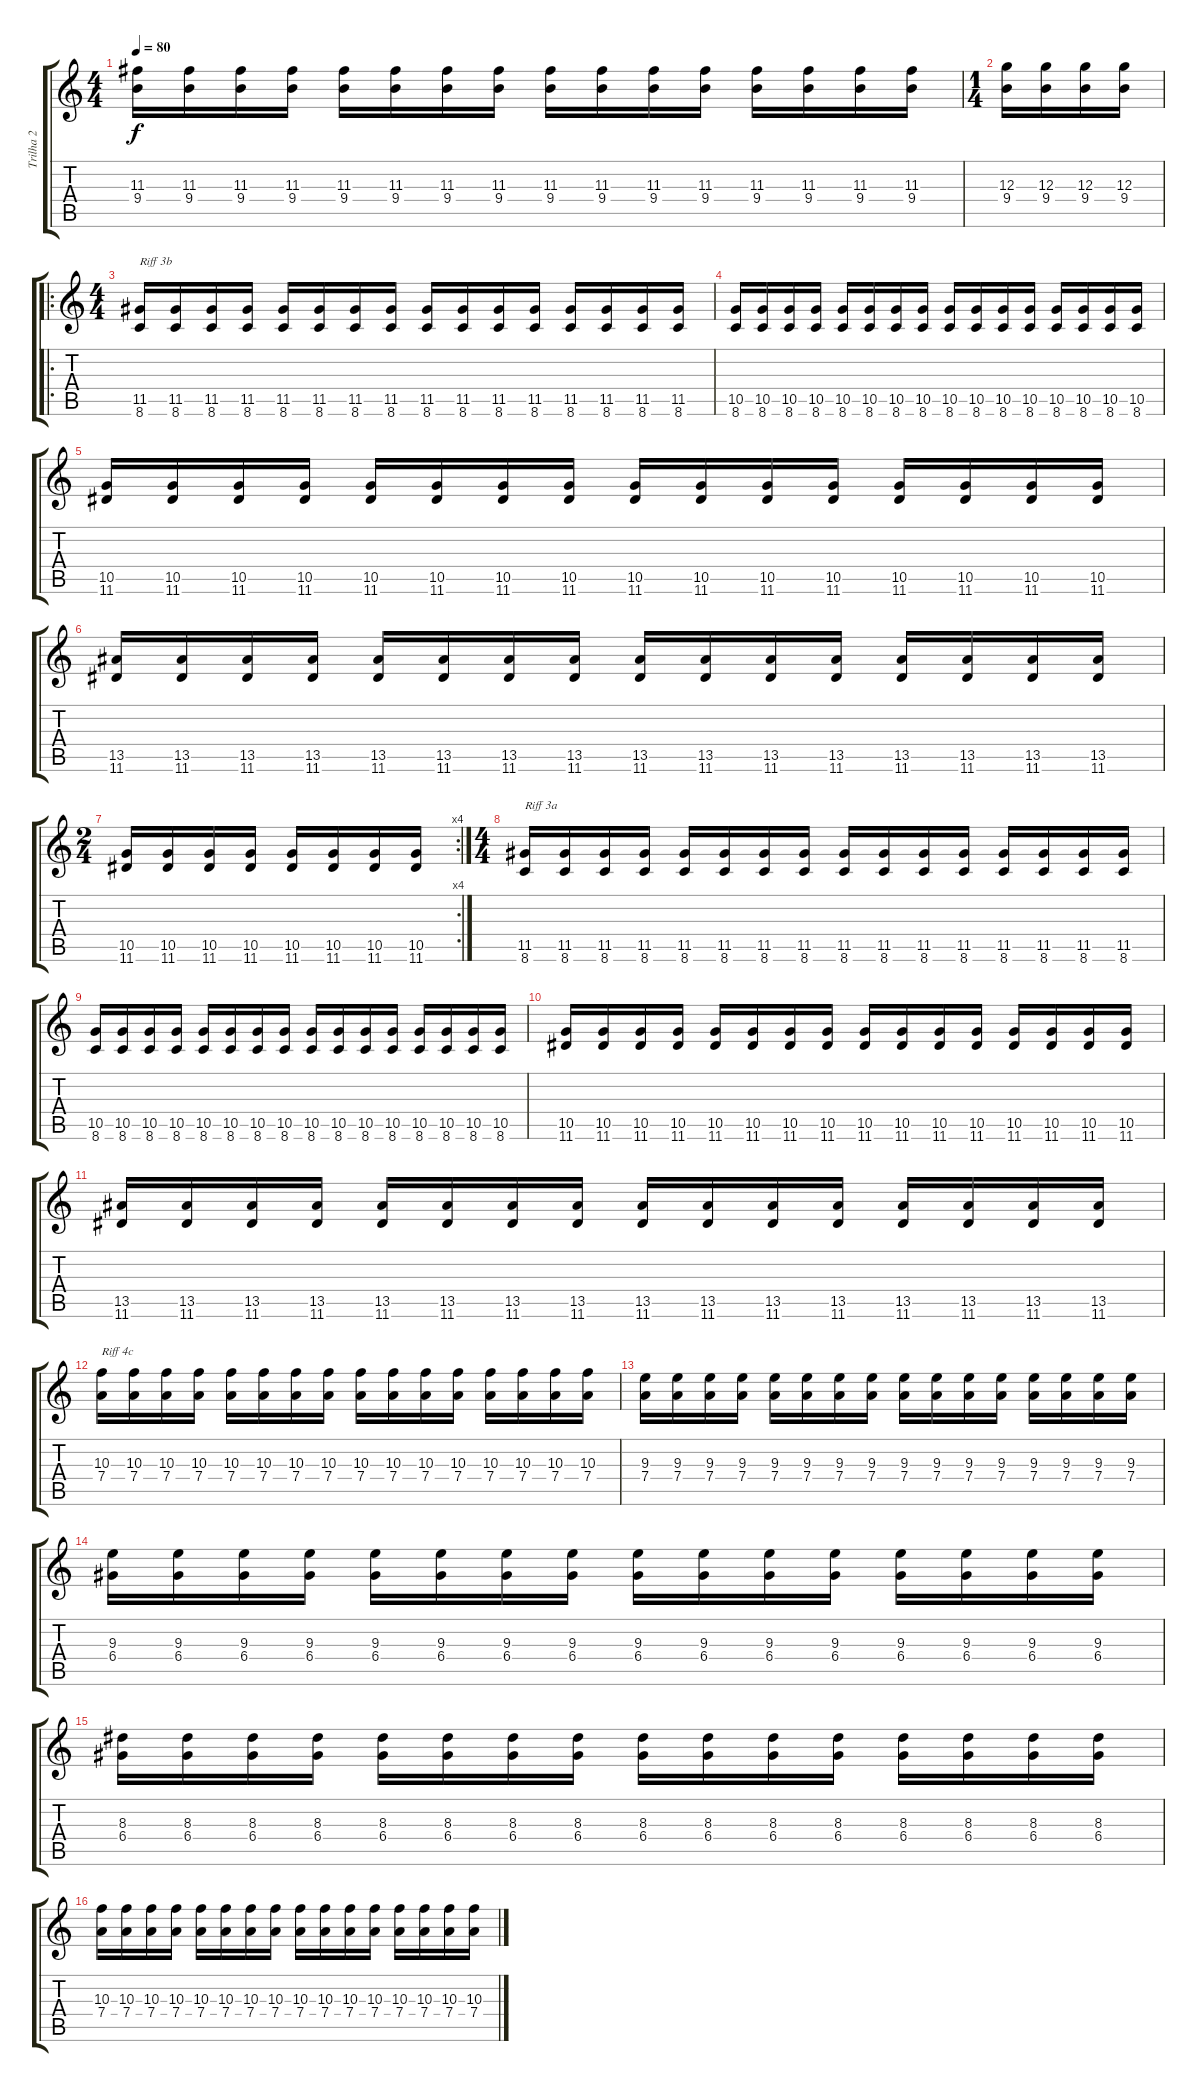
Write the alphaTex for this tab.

\track ("Trilha 2" "Trilha 2") {instrument distortionguitar}
\staff {score tabs}
\tuning (E4 B3 G3 D3 A2 E2) {hide}
\ts (4 4)
\tempo 80
\clef g2
\ks c
(11.3 9.4).16{dy f} (11.3 9.4).16 (11.3 9.4).16 (11.3 9.4).16 (11.3 9.4).16 (11.3 9.4).16 (11.3 9.4).16 (11.3 9.4).16 (11.3 9.4).16 (11.3 9.4).16 (11.3 9.4).16 (11.3 9.4).16 (11.3 9.4).16 (11.3 9.4).16 (11.3 9.4).16 (11.3 9.4).16 |
\ts (1 4)
(12.3 9.4).16 (12.3 9.4).16 (12.3 9.4).16 (12.3 9.4).16 |
\ro
\ts (4 4)
(11.5 8.6).16{txt "Riff 3b"} (11.5 8.6).16 (11.5 8.6).16 (11.5 8.6).16 (11.5 8.6).16 (11.5 8.6).16 (11.5 8.6).16 (11.5 8.6).16 (11.5 8.6).16 (11.5 8.6).16 (11.5 8.6).16 (11.5 8.6).16 (11.5 8.6).16 (11.5 8.6).16 (11.5 8.6).16 (11.5 8.6).16 |
(10.5 8.6).16 (10.5 8.6).16 (10.5 8.6).16 (10.5 8.6).16 (10.5 8.6).16 (10.5 8.6).16 (10.5 8.6).16 (10.5 8.6).16 (10.5 8.6).16 (10.5 8.6).16 (10.5 8.6).16 (10.5 8.6).16 (10.5 8.6).16 (10.5 8.6).16 (10.5 8.6).16 (10.5 8.6).16 |
(10.5 11.6).16 (10.5 11.6).16 (10.5 11.6).16 (10.5 11.6).16 (10.5 11.6).16 (10.5 11.6).16 (10.5 11.6).16 (10.5 11.6).16 (10.5 11.6).16 (10.5 11.6).16 (10.5 11.6).16 (10.5 11.6).16 (10.5 11.6).16 (10.5 11.6).16 (10.5 11.6).16 (10.5 11.6).16 |
(13.5 11.6).16 (13.5 11.6).16 (13.5 11.6).16 (13.5 11.6).16 (13.5 11.6).16 (13.5 11.6).16 (13.5 11.6).16 (13.5 11.6).16 (13.5 11.6).16 (13.5 11.6).16 (13.5 11.6).16 (13.5 11.6).16 (13.5 11.6).16 (13.5 11.6).16 (13.5 11.6).16 (13.5 11.6).16 |
\rc 4
\ts (2 4)
(10.5 11.6).16 (10.5 11.6).16 (10.5 11.6).16 (10.5 11.6).16 (10.5 11.6).16 (10.5 11.6).16 (10.5 11.6).16 (10.5 11.6).16 |
\ts (4 4)
(11.5 8.6).16{txt "Riff 3a"} (11.5 8.6).16 (11.5 8.6).16 (11.5 8.6).16 (11.5 8.6).16 (11.5 8.6).16 (11.5 8.6).16 (11.5 8.6).16 (11.5 8.6).16 (11.5 8.6).16 (11.5 8.6).16 (11.5 8.6).16 (11.5 8.6).16 (11.5 8.6).16 (11.5 8.6).16 (11.5 8.6).16 |
(10.5 8.6).16 (10.5 8.6).16 (10.5 8.6).16 (10.5 8.6).16 (10.5 8.6).16 (10.5 8.6).16 (10.5 8.6).16 (10.5 8.6).16 (10.5 8.6).16 (10.5 8.6).16 (10.5 8.6).16 (10.5 8.6).16 (10.5 8.6).16 (10.5 8.6).16 (10.5 8.6).16 (10.5 8.6).16 |
(10.5 11.6).16 (10.5 11.6).16 (10.5 11.6).16 (10.5 11.6).16 (10.5 11.6).16 (10.5 11.6).16 (10.5 11.6).16 (10.5 11.6).16 (10.5 11.6).16 (10.5 11.6).16 (10.5 11.6).16 (10.5 11.6).16 (10.5 11.6).16 (10.5 11.6).16 (10.5 11.6).16 (10.5 11.6).16 |
(13.5 11.6).16 (13.5 11.6).16 (13.5 11.6).16 (13.5 11.6).16 (13.5 11.6).16 (13.5 11.6).16 (13.5 11.6).16 (13.5 11.6).16 (13.5 11.6).16 (13.5 11.6).16 (13.5 11.6).16 (13.5 11.6).16 (13.5 11.6).16 (13.5 11.6).16 (13.5 11.6).16 (13.5 11.6).16 |
(10.3 7.4).16{txt "Riff 4c"} (10.3 7.4).16 (10.3 7.4).16 (10.3 7.4).16 (10.3 7.4).16 (10.3 7.4).16 (10.3 7.4).16 (10.3 7.4).16 (10.3 7.4).16 (10.3 7.4).16 (10.3 7.4).16 (10.3 7.4).16 (10.3 7.4).16 (10.3 7.4).16 (10.3 7.4).16 (10.3 7.4).16 |
(9.3 7.4).16 (9.3 7.4).16 (9.3 7.4).16 (9.3 7.4).16 (9.3 7.4).16 (9.3 7.4).16 (9.3 7.4).16 (9.3 7.4).16 (9.3 7.4).16 (9.3 7.4).16 (9.3 7.4).16 (9.3 7.4).16 (9.3 7.4).16 (9.3 7.4).16 (9.3 7.4).16 (9.3 7.4).16 |
(9.3 6.4).16 (9.3 6.4).16 (9.3 6.4).16 (9.3 6.4).16 (9.3 6.4).16 (9.3 6.4).16 (9.3 6.4).16 (9.3 6.4).16 (9.3 6.4).16 (9.3 6.4).16 (9.3 6.4).16 (9.3 6.4).16 (9.3 6.4).16 (9.3 6.4).16 (9.3 6.4).16 (9.3 6.4).16 |
(8.3 6.4).16 (8.3 6.4).16 (8.3 6.4).16 (8.3 6.4).16 (8.3 6.4).16 (8.3 6.4).16 (8.3 6.4).16 (8.3 6.4).16 (8.3 6.4).16 (8.3 6.4).16 (8.3 6.4).16 (8.3 6.4).16 (8.3 6.4).16 (8.3 6.4).16 (8.3 6.4).16 (8.3 6.4).16 |
(10.3 7.4).16 (10.3 7.4).16 (10.3 7.4).16 (10.3 7.4).16 (10.3 7.4).16 (10.3 7.4).16 (10.3 7.4).16 (10.3 7.4).16 (10.3 7.4).16 (10.3 7.4).16 (10.3 7.4).16 (10.3 7.4).16 (10.3 7.4).16 (10.3 7.4).16 (10.3 7.4).16 (10.3 7.4).16
